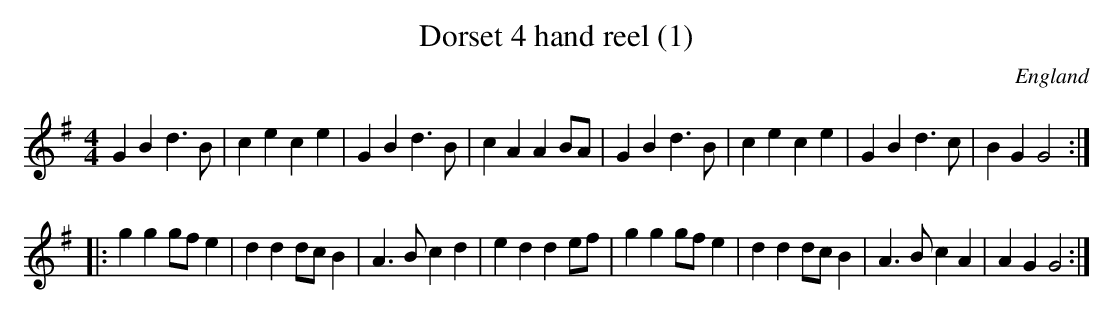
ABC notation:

X:1
T:Dorset 4 hand reel (1)
M:4/4
O:England
K:G major
G2B2 d3B|c2e2 c2e2|G2B2 d3B|c2A2 A2BA|\
G2B2 d3B|c2e2 c2e2|G2B2 d3c|B2G2 G4::
g2g2 gfe2|d2d2 dcB2|A3B c2d2|e2d2 d2ef|\
g2g2 gfe2|d2d2 dcB2|A3B c2A2|A2G2 G4:|
